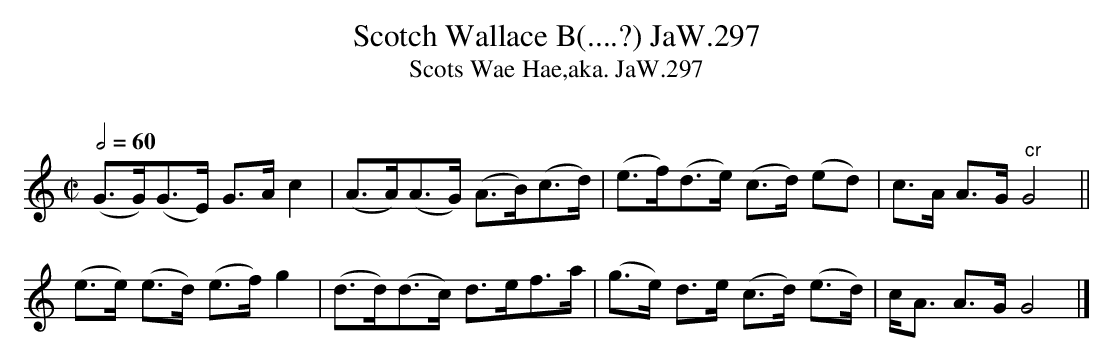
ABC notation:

X:1
T:Scotch Wallace B(....?) JaW.297
T:Scots Wae Hae,aka. JaW.297
M:C|
L:1/8
Q:1/2=60
O:
K:C
(G>G)(G>E) G>A c2|(A>A)(A>G) (A>B)(c>d)|\
(e>f)(d>e) (c>d) (ed)|c>A A>G " cr"G4||
(e>e) (e>d) (e>f) g2|(d>d)(d>c) d>ef>a|\
(g>e) d>e (c>d) (e>d)|c<A A>G G4|]
